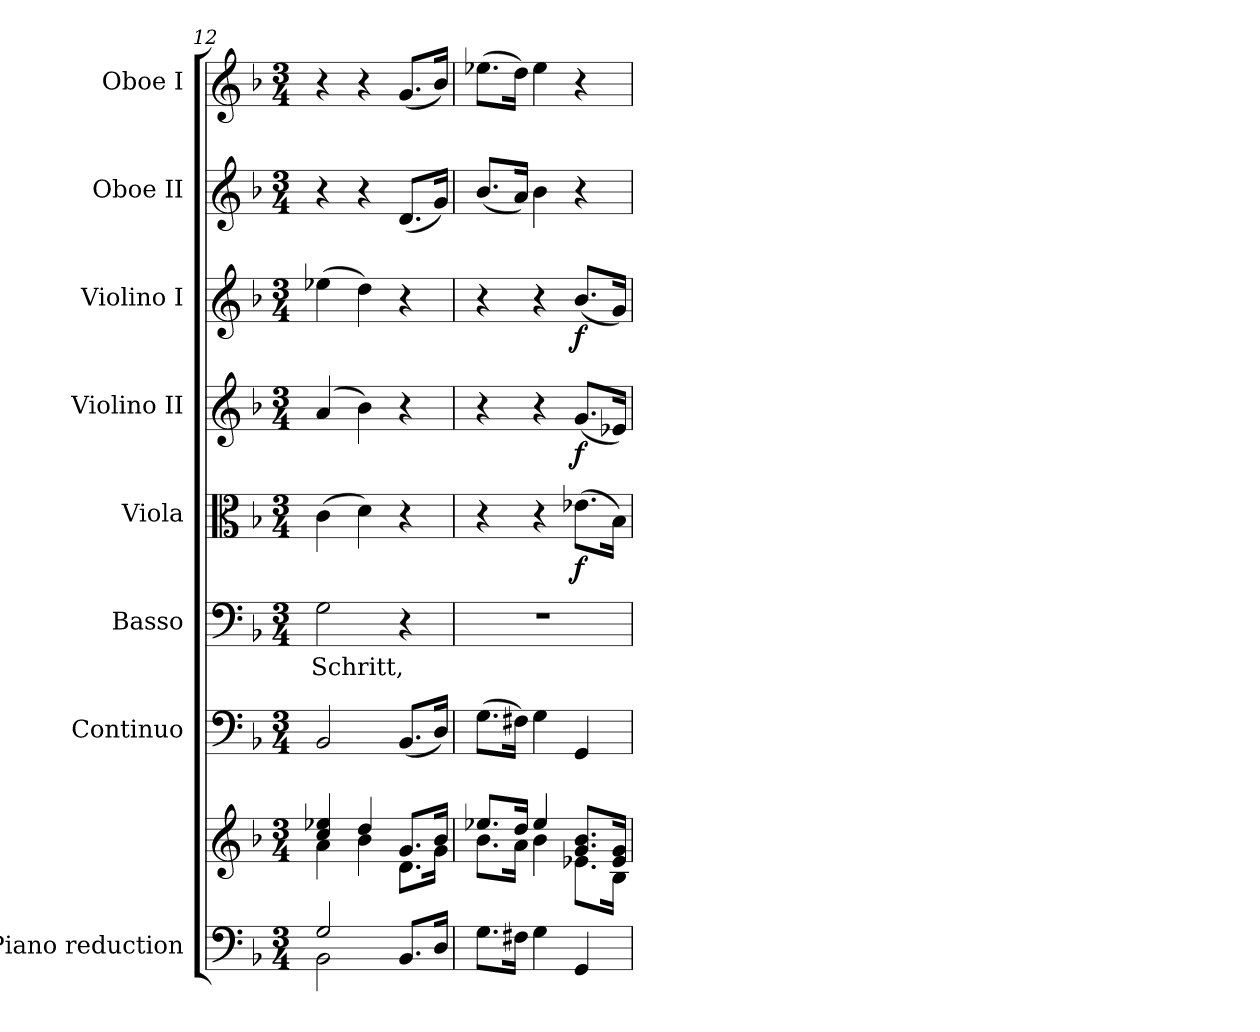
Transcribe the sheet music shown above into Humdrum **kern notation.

**kern	**kern	**kern	**kern	**text	**kern	**dynam	**kern	**dynam	**kern	**dynam	**kern	**kern
*part8	*part8	*part7	*part6	*part6	*part5	*part5	*part4	*part4	*part3	*part3	*part2	*part1
*staff9	*staff8	*staff7	*staff6	*staff6	*staff5	*staff5	*staff4	*staff4	*staff3	*staff3	*staff2	*staff1
*I"Piano reduction	*	*I"Continuo	*I"Basso	*	*I"Viola	*	*I"Violino II	*	*I"Violino I	*	*I"Oboe II	*I"Oboe I
*I'Pno	*	*	*	*	*	*	*	*	*	*	*I'Ob	*I'Ob
*clefF4	*clefG2	*clefF4	*clefF4	*	*clefC3	*	*clefG2	*	*clefG2	*	*clefG2	*clefG2
*k[b-]	*k[b-]	*k[b-]	*k[b-]	*	*k[b-]	*	*k[b-]	*	*k[b-]	*	*k[b-]	*k[b-]
*M3/4	*M3/4	*M3/4	*M3/4	*	*M3/4	*	*M3/4	*	*M3/4	*	*M3/4	*M3/4
=12	=12	=12	=12	=12	=12	=12	=12	=12	=12	=12	=12	=12
*^	*^	*	*	*	*	*	*	*	*	*	*	*
!	!	!	!	!	!	!LO:LY:b	!	!	!	!	!	!	!	!
2G/	2BB-\	4cc/ 4ee-X/	4a\	2BB-/	2G\	Schritt,	(4c\	.	(4a/	.	(4ee-X\	.	4r	4r
.	.	4dd/	4b-\	.	.	.	4d\)	.	4b-\)	.	4dd\)	.	4r	4r
8.BB-/L	4ryy	8.g/L	8.d\L	(8.BB-/L	4r	.	4r	.	4r	.	4r	.	(8.d/L	(8.g/L
16D/Jk	.	16b-/Jk	16g\Jk	16D/Jk)	.	.	.	.	.	.	.	.	16g/Jk)	16b-/Jk)
*v	*v	*	*	*	*	*	*	*	*	*	*	*	*	*
=13	=13	=13	=13	=13	=13	=13	=13	=13	=13	=13	=13	=13	=13
8.G\L	8.ee-X/L	8.b-\L	(8.G\L	2.r	.	4r	.	4r	.	4r	.	(8.b-/L	(8.ee-X\L
16F#X\Jk	16dd/Jk	16a\Jk	16F#X\Jk)	.	.	.	.	.	.	.	.	16a/Jk)	16dd\Jk)
4G\	4ee-/	4b-\	4G\	.	.	4r	.	4r	.	4r	.	4b-\	4ee-\
!	!	!	!	!	!	!	!LO:DY:b	!	!LO:DY:b	!	!LO:DY:b	!	!
4GG/	8.g/ 8.b-/L	8.e-X\L	4GG/	.	.	(8.e-X\L	f	(8.g/L	f	(8.b-/L	f	4r	4r
.	16e-/ 16g/Jk	16B-\Jk	.	.	.	16B-\Jk)	.	16e-X/Jk)	.	16g/Jk)	.	.	.
*	*v	*v	*	*	*	*	*	*	*	*	*	*	*
=	=	=	=	=	=	=	=	=	=	=	=	=
*-	*-	*-	*-	*-	*-	*-	*-	*-	*-	*-	*-	*-
